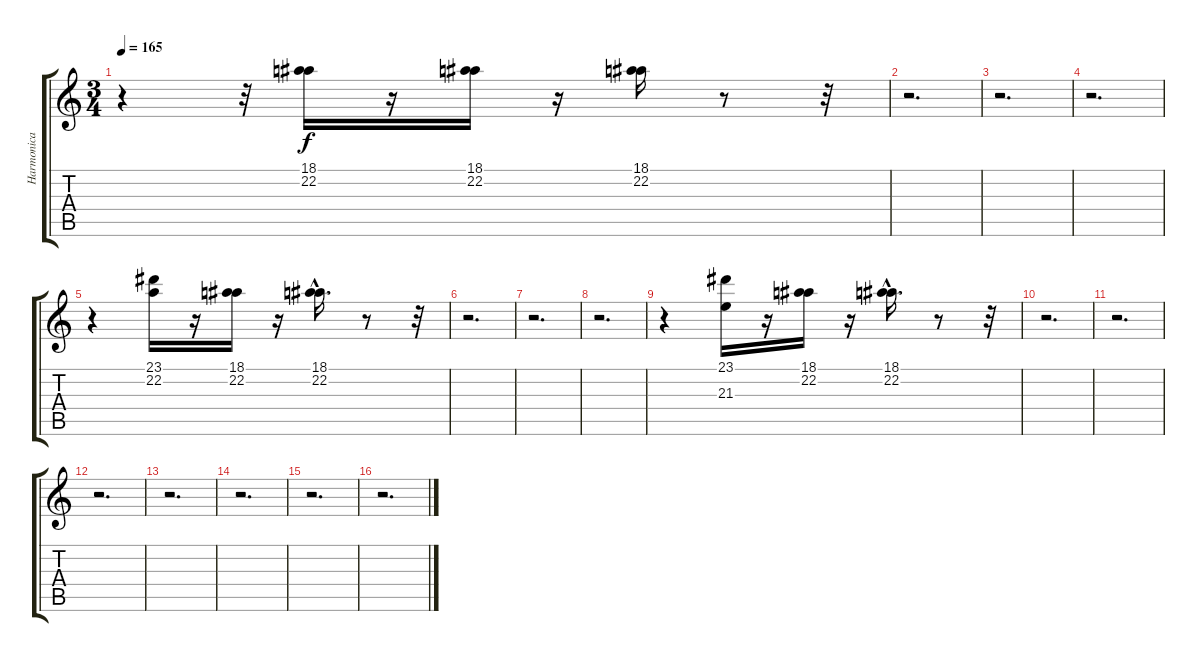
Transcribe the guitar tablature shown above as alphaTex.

\track ("Harmonica" "Harmonica") {instrument harmonica}
\staff {score tabs}
\tuning (E4 B3 G3 D3 A2 E2) {hide}
\ts (3 4)
\tempo 165
\clef g2
\ks c
r.4{dy f} r.32 (18.1 22.2).16 r.16 (18.1 22.2).16 r.16 (18.1 22.2).16 r.8 r.32 |
r.2{d} |
r.2{d} |
r.2{d} |
r.4 (23.1 22.2).16 r.16 (18.1 22.2).16 r.16 (18.1{hac} 22.2{hac}).16{d} r.8 r.32 |
r.2{d} |
r.2{d} |
r.2{d} |
r.4 (23.1 21.3).16 r.16 (18.1 22.2).16 r.16 (18.1{hac} 22.2{hac}).16{d} r.8 r.32 |
r.2{d} |
r.2{d} |
r.2{d} |
r.2{d} |
r.2{d} |
r.2{d} |
r.2{d}
